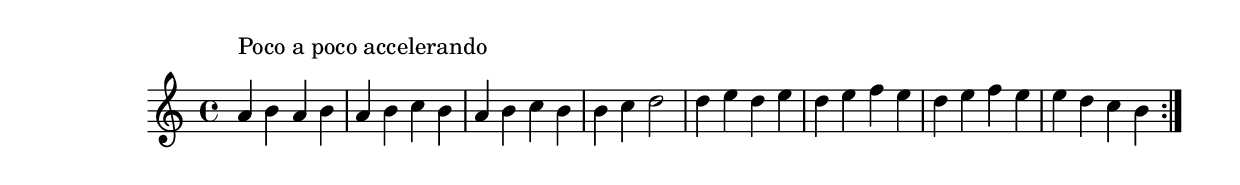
\version "2.19.49"
%{\header {
  composer = "B. Crowell"
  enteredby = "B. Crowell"
}%}
\score{{\key a \minor
\time 4/4
%{\tempo 4=120
%}\relative a' {
  a4^\markup{\column { "Poco a poco accelerando" " " }} b a b | a b c b | a b c b | b c d2 | d4 e d e | d e f e | d e f e | e d c b 
  \bar ":|."
}

}}